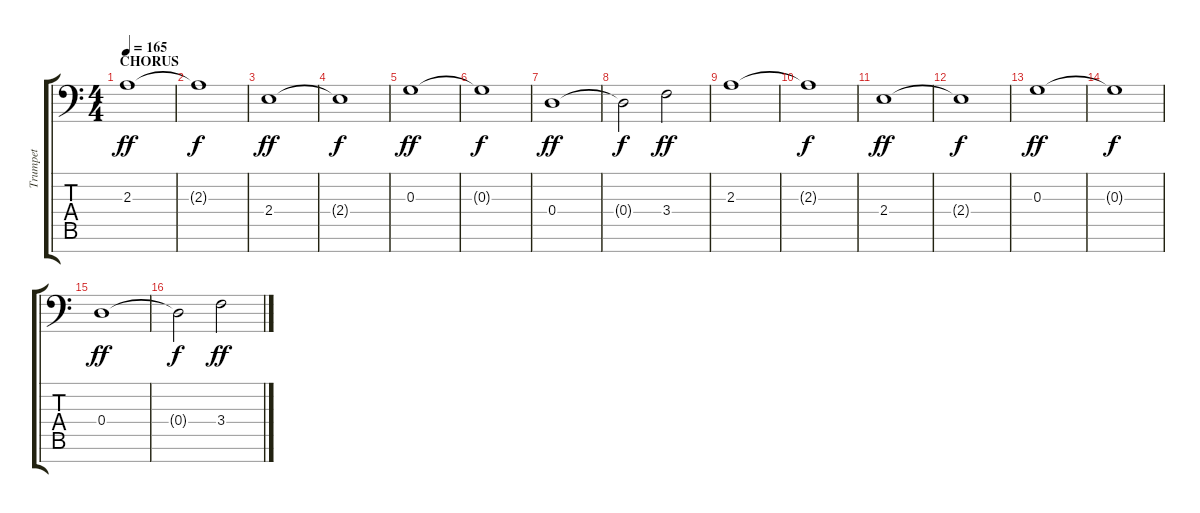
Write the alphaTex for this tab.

\track ("Trumpet" "Trumpet") {instrument trombone}
\staff {score tabs}
\tuning (C8 B3 G3 D3 A2 E2 C-1) {hide}
\ts (4 4)
\section ("" "CHORUS")
\tempo 165
\clef f4
\ks c
2.3.1{dy ff} |
2.3{t}.1{dy f} |
2.4.1{dy ff} |
2.4{t}.1{dy f} |
0.3.1{dy ff} |
0.3{t}.1{dy f} |
0.4.1{dy ff} |
0.4{t}.2{dy f} 3.4.2{dy ff} |
2.3.1 |
2.3{t}.1{dy f} |
2.4.1{dy ff} |
2.4{t}.1{dy f} |
0.3.1{dy ff} |
0.3{t}.1{dy f} |
0.4.1{dy ff} |
0.4{t}.2{dy f} 3.4.2{dy ff}
